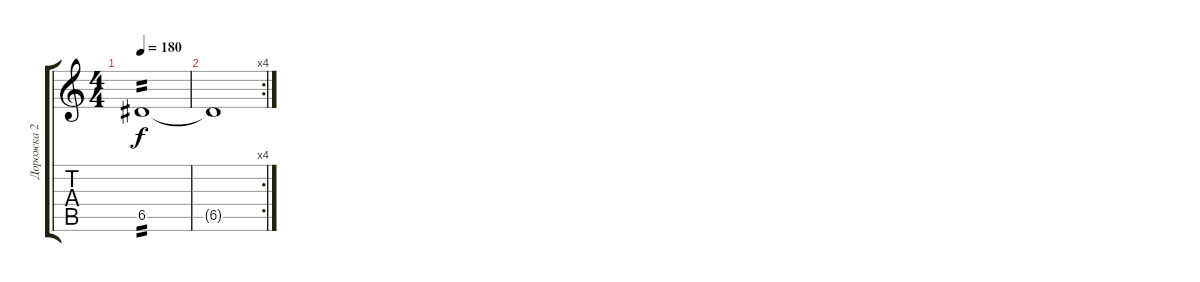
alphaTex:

\track ("Дорожка 2" "Дорожка 2") {instrument distortionguitar}
\staff {score tabs}
\tuning (E4 B3 G3 D3 A2 E2) {hide}
\ts (4 4)
\tempo 180
\clef g2
\ks c
6.5.1{tp 2 dy f} |
\rc 4
6.5{t}.1
